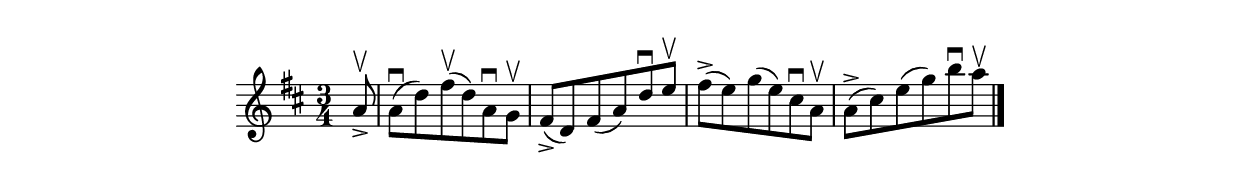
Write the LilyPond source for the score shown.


\version "2.18.2"

\header{
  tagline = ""
}

\layout {
  indent = 0\cm
  \context {
    \Score
    \omit BarNumber
    % \overrideTimeSignatureSettings 3/4 1/4 #'(1 1 1) #'()
  }
}

\paper {
  line-width = 130\mm
  ragged-bottom = ##t
  print-page-number = ##f
  ragged-last = ##f
}

\relative c'' {
  \time 3/4
  \key d \major
  \partial 8
  a8\accent\upbow |
  a(\downbow d) fis(\upbow d) a\downbow g\upbow |
  fis(\accent d) fis( a) d\downbow e\upbow |
  fis(\accent e) g( e) cis\downbow a\upbow |
  a(\accent cis) e( g) b\downbow a\upbow
  \bar "|."
}


